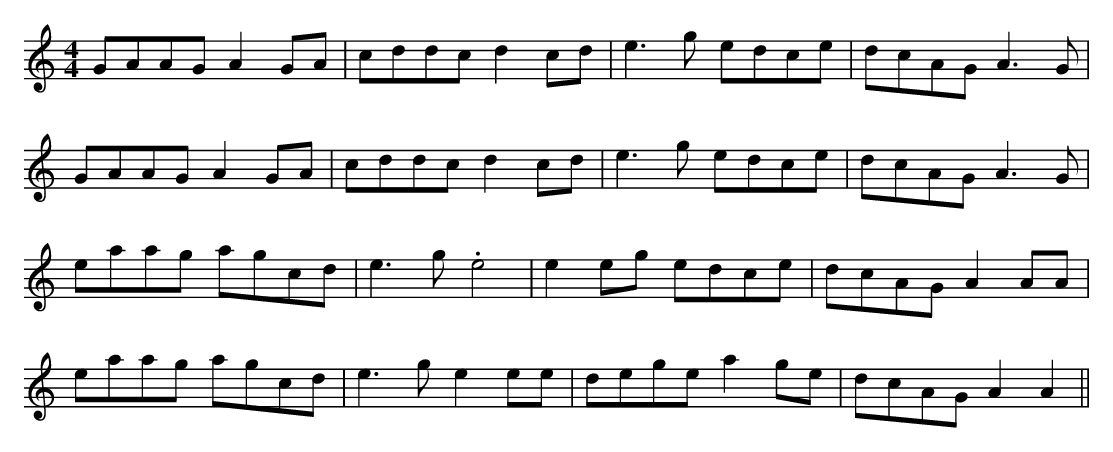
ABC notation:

X:1
M:4/4
K:Amin
GAAG A2 GA | cddc d2 cd | e3 g edce | dcAG A3 G |
GAAG A2 GA | cddc d2 cd | e3 g edce | dcAG A3 G |
eaag agcd | e3 g .e4 | e2 eg edce | dcAG A2 AA |
eaag agcd | e3 g e2 ee | dege a2 ge | dcAG A2 A2 ||
